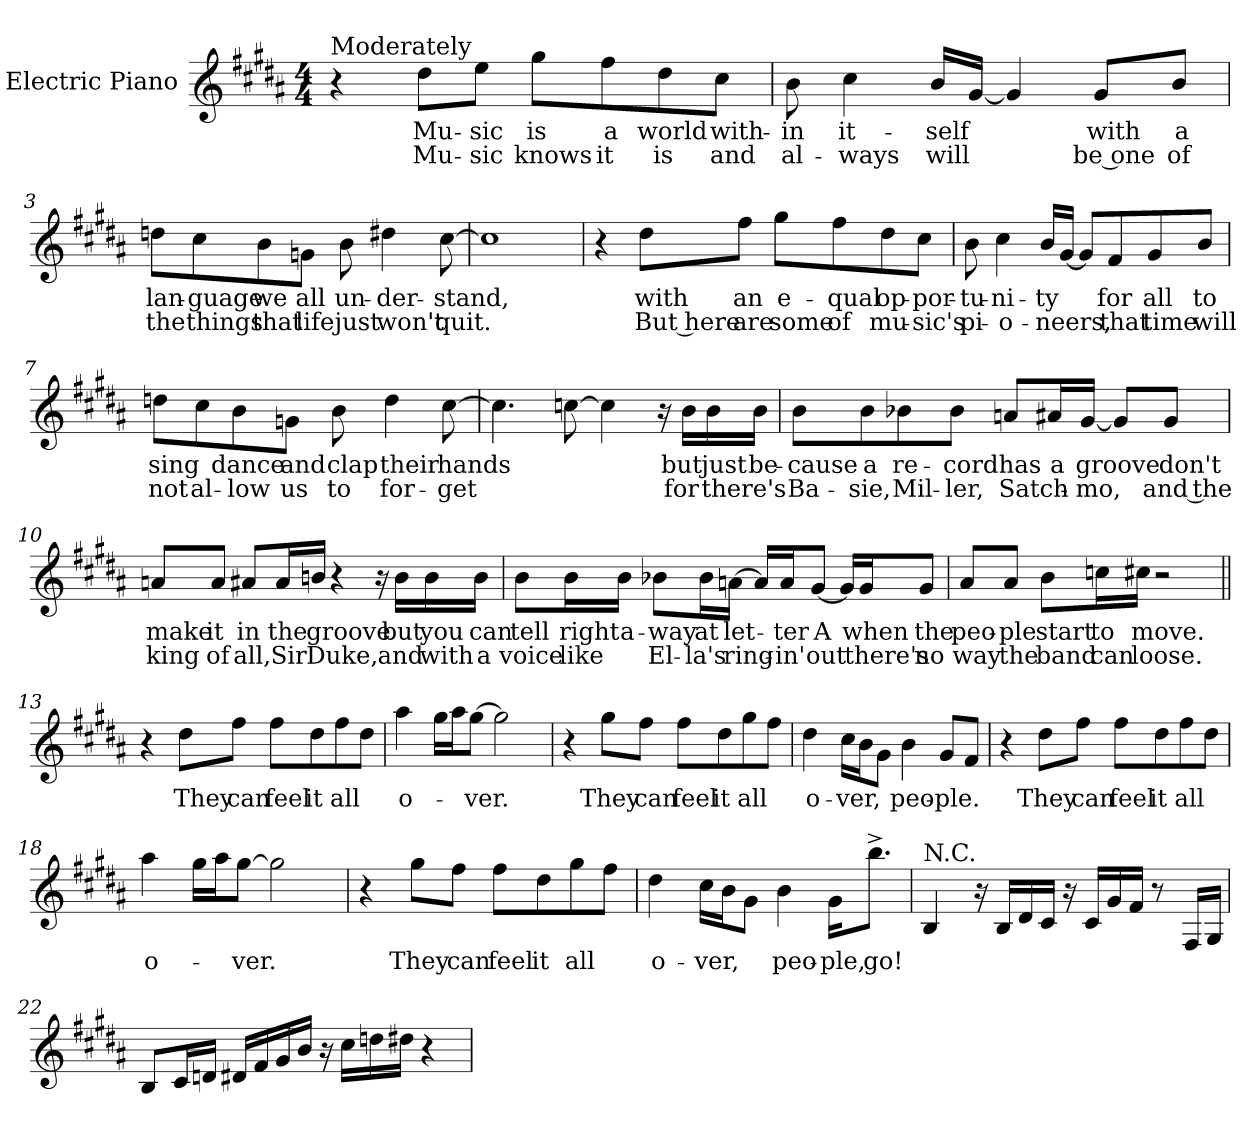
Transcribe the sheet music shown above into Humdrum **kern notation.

**kern	**text	**text
*part1	*part1	*part1
*staff1	*staff1	*staff1
*I"Electric Piano	*	*
*I'E.Pno	*	*
*clefG2	*	*
*k[f#c#g#d#a#]	*	*
*B:	*	*
*M4/4	*	*
=1	=1	=1
!LO:TX:a:t=Moderately	!	!
4r	.	.
8dd#\L	Mu-	Mu-
8ee\J	sic	sic
8gg#\L	is	knows
8ff#\	a	it
8dd#\	world	is
8cc#\J	with-	and
=2	=2	=2
8b\	in	al-
4cc#\	it-	ways
16b/LL	self	will
[16g#/JJ	.	.
4g#/]	.	.
8g#/L	with	be one
8b/J	a	of
=3	=3	=3
8ddn\L	lan-	the
8cc#\	guage	things
8b\	we	that
8gn\J	all	life
8b\	un-	just
4dd#X\	der-	won't
[8cc#\	stand,	quit.
=4	=4	=4
1cc#]	.	.
!!LO:LB:g=z
=5	=5	=5
4r	.	.
8dd#\L	with	But here
8ff#\J	an	are
8gg#\L	e-	some
8ff#\	qual	of
8dd#\	op-	mu-
8cc#\J	por-	sic's
=6	=6	=6
8b\	tu-	pi-
4cc#\	ni-	o-
16b/LL	ty	neers,
[16g#/JJ	.	.
8g#/L]	.	.
8f#/	for	that
8g#/	all	time
8b/J	to	will
=7	=7	=7
8ddn\L	sing	not
8cc#\	.	al-
8b\	dance	low
8gn\J	and	us
8b\	clap	to
4dd\	their	for-
[8cc#\	hands	get
!!LO:LB:g=z
=8	=8	=8
4.cc#\]	.	.
[8ccn\	.	.
4cc\]	.	.
16r	.	.
16b\LL	but	for
16b\	just	there's
16b\JJ	be-	.
=9	=9	=9
8b\L	cause	Ba-
8b\	a	sie,
8b-X\	re-	Mil-
8b-\J	cord	-ler,
8an/L	has	Satch-
16a#X/L	a	.
[16g#/JJ	groove	mo,
8g#/L]	.	.
8g#/J	don't	and the
=10	=10	=10
8an/L	make	king
8a/J	it	of
8a#X/L	in	all,
16a#/L	the	Sir
16bn/JJ	groove	Duke,
4r	.	.
16r	.	.
16b\LL	but	and
16b\	you	with
16b\JJ	can	a
!!LO:LB:g=z
=11	=11	=11
8b\L	tell	voice
16b\L	right	like
16b\JJ	a-	.
8b-X\L	way	El-
16b-\L	at	la's
[16an\JJ	let-	ring-
16a/LL]	.	.
16a/J	ter	in'
[8g#/J	A	out
16g#/LL]	.	.
16g#/J	when	there's
8g#/J	the	no
=12	=12	=12
8a#/L	peo-	way
8a#/J	ple	the
8b\L	start	band
16ccn\L	to	can
16cc#X\JJ	move.	loose.
2r	.	.
!!LO:LB:g=z
=13||	=13||	=13||
4r	.	.
8dd#\L	They	.
8ff#\J	can	.
8ff#\L	feel	.
8dd#\	it	.
8ff#\	all	.
8dd#\J	.	.
=14	=14	=14
4aa#\	o-	.
16gg#\LL	.	.
16aa#\J	.	.
[8gg#\J	ver.	.
2gg#\]	.	.
=15	=15	=15
4r	.	.
8gg#\L	They	.
8ff#\J	can	.
8ff#\L	feel	.
8dd#\	it	.
8gg#\	all	.
8ff#\J	.	.
!!LO:LB:g=z
=16	=16	=16
4dd#\	o-	.
16cc#\LL	ver,	.
16b\J	.	.
8g#\J	.	.
4b\	peo-	.
8g#/L	ple.	.
8f#/J	.	.
=17	=17	=17
4r	.	.
8dd#\L	They	.
8ff#\J	can	.
8ff#\L	feel	.
8dd#\	it	.
8ff#\	all	.
8dd#\J	.	.
=18	=18	=18
4aa#\	o-	.
16gg#\LL	.	.
16aa#\J	.	.
[8gg#\J	ver.	.
2gg#\]	.	.
=19	=19	=19
4r	.	.
8gg#\L	They	.
8ff#\J	can	.
8ff#\L	feel	.
8dd#\	it	.
8gg#\	all	.
8ff#\J	.	.
!!LO:LB:g=z
=20	=20	=20
4dd#\	o-	.
16cc#\LL	ver,	.
16b\J	.	.
8g#\J	.	.
4b\	peo-	.
16g#\KL	ple,	.
8.bb^\J	go!	.
=21	=21	=21
!LO:TX:a:t=N.C.	!	!
4B/	.	.
16r	.	.
16B/LL	.	.
16d#/	.	.
16c#/JJ	.	.
16r	.	.
16c#/LL	.	.
16g#/	.	.
16f#/JJ	.	.
8r	.	.
16F#/LL	.	.
16G#/JJ	.	.
=22	=22	=22
8B/L	.	.
16c#/L	.	.
16dn/JJ	.	.
16d#X/LL	.	.
16f#/	.	.
16g#/	.	.
16b/JJ	.	.
16r	.	.
16cc#\LL	.	.
16ddn\	.	.
16dd#X\JJ	.	.
4r	.	.
=	=	=
*-	*-	*-
